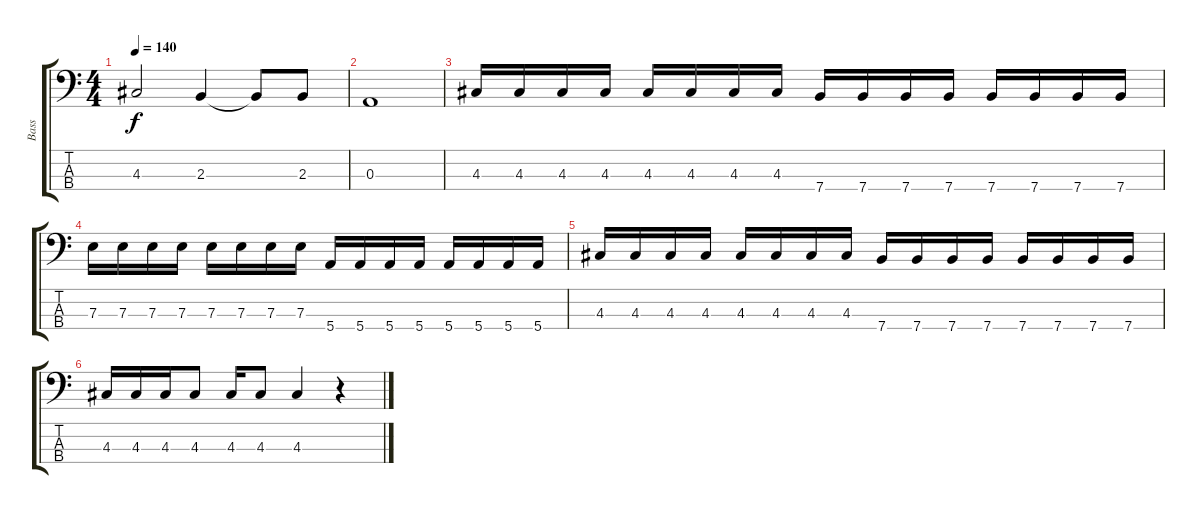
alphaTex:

\track ("Bass" "Bass") {instrument electricbasspick}
\staff {score tabs}
\tuning (G2 D2 A1 E1) {hide}
\ts (4 4)
\tempo 140
\clef f4
\ks c
4.3.2{dy f} 2.3.4 2.3{t}.8 2.3.8 |
0.3.1 |
4.3.16 4.3.16 4.3.16 4.3.16 4.3.16 4.3.16 4.3.16 4.3.16 7.4.16 7.4.16 7.4.16 7.4.16 7.4.16 7.4.16 7.4.16 7.4.16 |
7.3.16 7.3.16 7.3.16 7.3.16 7.3.16 7.3.16 7.3.16 7.3.16 5.4.16 5.4.16 5.4.16 5.4.16 5.4.16 5.4.16 5.4.16 5.4.16 |
4.3.16 4.3.16 4.3.16 4.3.16 4.3.16 4.3.16 4.3.16 4.3.16 7.4.16 7.4.16 7.4.16 7.4.16 7.4.16 7.4.16 7.4.16 7.4.16 |
4.3.16 4.3.16 4.3.16 4.3.8 4.3.16 4.3.8 4.3.4 r.4
